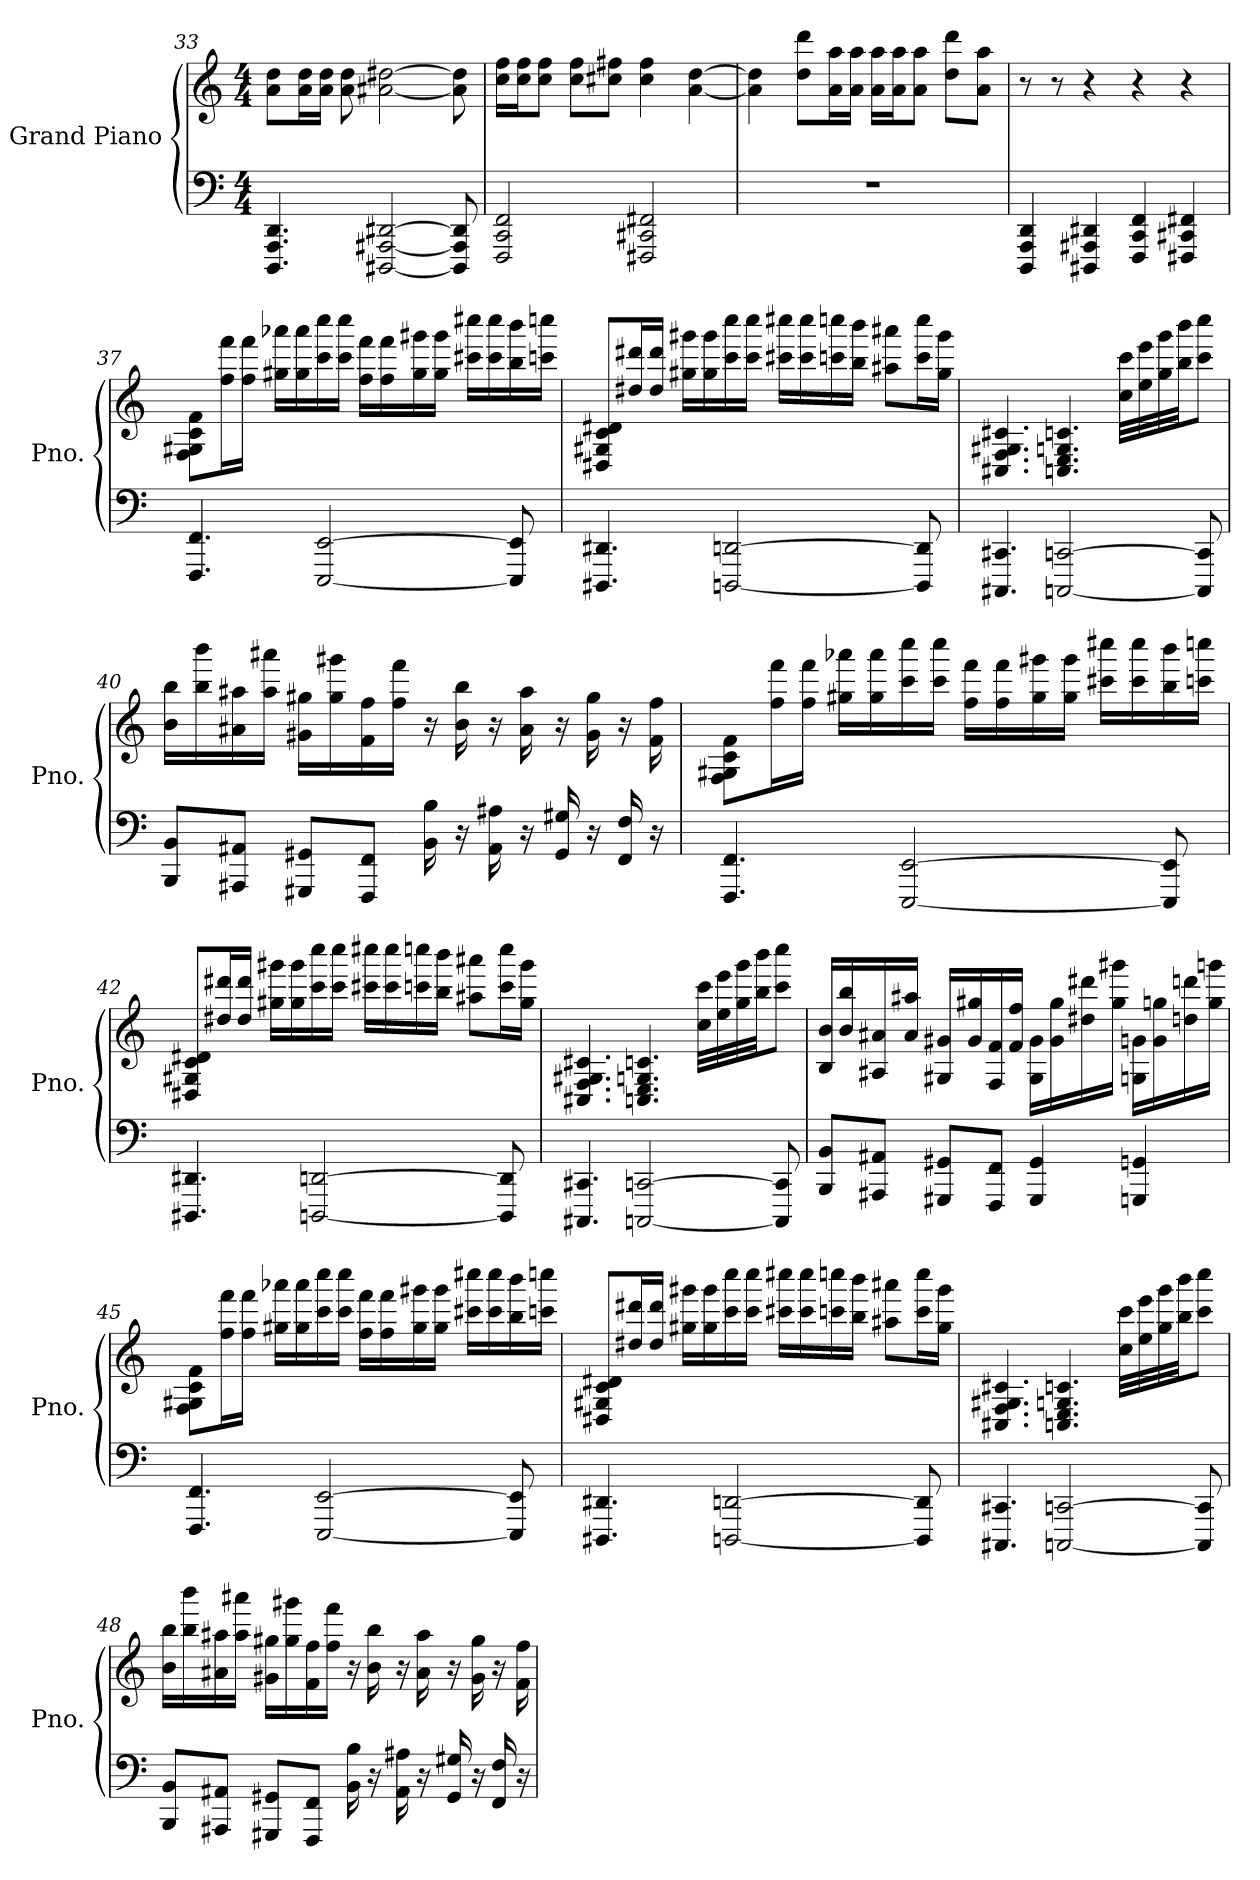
**kern	**kern
*part1	*part1
*staff2	*staff1
*I"Grand Piano	*
*I'Pno.	*
*clefF4	*clefG2
*k[]	*k[]
*M4/4	*M4/4
=33	=33
4.DDD 4.DD 4.AAA	8dd 8aL
.	16dd 16aL
.	16dd 16aJJ
.	8dd 8a
[2DDD#X [2AAA#X [2DD#X	[2dd#X [2a#X
8DDD#] 8DD#] 8AAA#]	8dd#] 8a#]
=34	=34
2FFF 2CC 2FF	16ff 16ccLL
.	16ff 16ccJ
.	8ff 8ccJ
.	8ff 8ccL
.	8ff#X 8cc#XJ
2FFF#X 2FF#X 2CC#X	4ff# 4cc#
.	[4dd [4a
=35	=35
1r	4dd] 4a]
.	8ddd 8ddL
.	16aa 16aL
.	16aa 16aJJ
.	16aa 16aLL
.	16aa 16aJ
.	8aa 8aJ
.	8ddd 8ddL
.	8aa 8aJ
=36	=36
4DDD 4DD 4AAA	8r
.	8r
4DDD#X 4AAA#X 4DD#X	4r
4FFF 4FF 4CC	4r
4FFF#X 4FF#X 4CC#X	4r
=37	=37
4.FFF 4.FF	8F 8f 8G#X 8cL
.	16fff 16ffL
.	16fff 16ffJJ
.	16aaa-X 16gg#XLL
.	16aaa- 16gg#
[2EEE [2EE	16cccc 16ccc
.	16cccc 16cccJJ
.	16fff 16ffLL
.	16fff 16ff
.	16ggg#X 16gg#
.	16ggg# 16gg#JJ
.	16cccc#X 16ccc#XLL
.	16cccc# 16ccc#
8EEE] 8EE]	16bbb 16bb
.	16ccccn 16cccnJJ
=38	=38
4.DDD#X 4.DD#X	8d#X 8D#X 8G#X 8cL
.	16ddd#X 16dd#XL
.	16ddd# 16dd#JJ
.	16ggg#X 16gg#XLL
.	16ggg# 16gg#
[2DDDn [2DDn	16cccc 16ccc
.	16cccc 16cccJJ
.	16cccc#X 16ccc#XLL
.	16cccc# 16ccc#
.	16ccccn 16cccn
.	16bbb 16bbJJ
.	8aaa#X 8aa#XL
8DDD] 8DD]	16cccc 16cccL
.	16ggg# 16gg#JJ
=39	=39
4.CCC#X 4.CC#X	4.C#X 4.c#X 4.F 4.G#X
[2CCCn [2CCn	4.Cn 4.cn 4.E 4.Gn
.	32ccc 32ccLLL
.	32eee 32ee
.	32ggg 32gg
.	32bbb 32bbJJ
8CCC] 8CC]	8cccc 8cccJ
=40	=40
8BBB 8BBL	16b 16bbLL
.	16bb 16bbb
8AAA#X 8AA#XJ	16a#X 16aa#X
.	16aa# 16aaa#XJJ
8GGG#X 8GG#XL	16g#X 16gg#XLL
.	16gg# 16ggg#X
8FFF 8FFJ	16f 16ff
.	16ff 16fffJJ
16B 16BB	16r
16r	16bb 16b
16A#X 16AA#	16r
16r	16a# 16aa#
16G#X 16GG#	16r
16r	16g# 16gg#
16F 16FF	16r
16r	16f 16ff
=41	=41
4.FFF 4.FF	8F 8f 8G#X 8cL
.	16fff 16ffL
.	16fff 16ffJJ
.	16aaa-X 16gg#XLL
.	16aaa- 16gg#
[2EEE [2EE	16cccc 16ccc
.	16cccc 16cccJJ
.	16fff 16ffLL
.	16fff 16ff
.	16ggg#X 16gg#
.	16ggg# 16gg#JJ
.	16cccc#X 16ccc#XLL
.	16cccc# 16ccc#
8EEE] 8EE]	16bbb 16bb
.	16ccccn 16cccnJJ
=42	=42
4.DDD#X 4.DD#X	8d#X 8D#X 8G#X 8cL
.	16ddd#X 16dd#XL
.	16ddd# 16dd#JJ
.	16ggg#X 16gg#XLL
.	16ggg# 16gg#
[2DDDn [2DDn	16cccc 16ccc
.	16cccc 16cccJJ
.	16cccc#X 16ccc#XLL
.	16cccc# 16ccc#
.	16ccccn 16cccn
.	16bbb 16bbJJ
.	8aaa#X 8aa#XL
8DDD] 8DD]	16cccc 16cccL
.	16ggg# 16gg#JJ
=43	=43
4.CCC#X 4.CC#X	4.C#X 4.c#X 4.F 4.G#X
[2CCCn [2CCn	4.Cn 4.cn 4.E 4.Gn
.	32ccc 32ccLLL
.	32eee 32ee
.	32ggg 32gg
.	32bbb 32bbJJ
8CCC] 8CC]	8cccc 8cccJ
=44	=44
8BBB 8BBL	16b 16BLL
.	16bb 16b
8AAA#X 8AA#XJ	16a#X 16A#X
.	16aa#X 16a#JJ
8GGG#X 8GG#XL	16g#X 16G#XLL
.	16gg#X 16g#
8FFF 8FFJ	16f 16F
.	16ff 16fJJ
4GGG# 4GG#	16g# 16G#LL
.	16gg# 16g#
.	16ddd#X 16dd#X
.	16ggg#X 16gg#JJ
4GGGn 4GGn	16gn 16GnLL
.	16ggn 16g
.	16dddn 16ddn
.	16gggn 16ggJJ
=45	=45
4.FFF 4.FF	8F 8f 8G#X 8cL
.	16fff 16ffL
.	16fff 16ffJJ
.	16aaa-X 16gg#XLL
.	16aaa- 16gg#
[2EEE [2EE	16cccc 16ccc
.	16cccc 16cccJJ
.	16fff 16ffLL
.	16fff 16ff
.	16ggg#X 16gg#
.	16ggg# 16gg#JJ
.	16cccc#X 16ccc#XLL
.	16cccc# 16ccc#
8EEE] 8EE]	16bbb 16bb
.	16ccccn 16cccnJJ
=46	=46
4.DDD#X 4.DD#X	8d#X 8D#X 8G#X 8cL
.	16ddd#X 16dd#XL
.	16ddd# 16dd#JJ
.	16ggg#X 16gg#XLL
.	16ggg# 16gg#
[2DDDn [2DDn	16cccc 16ccc
.	16cccc 16cccJJ
.	16cccc#X 16ccc#XLL
.	16cccc# 16ccc#
.	16ccccn 16cccn
.	16bbb 16bbJJ
.	8aaa#X 8aa#XL
8DDD] 8DD]	16cccc 16cccL
.	16ggg# 16gg#JJ
=47	=47
4.CCC#X 4.CC#X	4.C#X 4.c#X 4.F 4.G#X
[2CCCn [2CCn	4.Cn 4.cn 4.E 4.Gn
.	32ccc 32ccLLL
.	32eee 32ee
.	32ggg 32gg
.	32bbb 32bbJJ
8CCC] 8CC]	8cccc 8cccJ
=48	=48
8BBB 8BBL	16b 16bbLL
.	16bb 16bbb
8AAA#X 8AA#XJ	16a#X 16aa#X
.	16aa# 16aaa#XJJ
8GGG#X 8GG#XL	16g#X 16gg#XLL
.	16gg# 16ggg#X
8FFF 8FFJ	16f 16ff
.	16ff 16fffJJ
16B 16BB	16r
16r	16bb 16b
16A#X 16AA#	16r
16r	16a# 16aa#
16G#X 16GG#	16r
16r	16g# 16gg#
16F 16FF	16r
16r	16f 16ff
=	=
*-	*-
